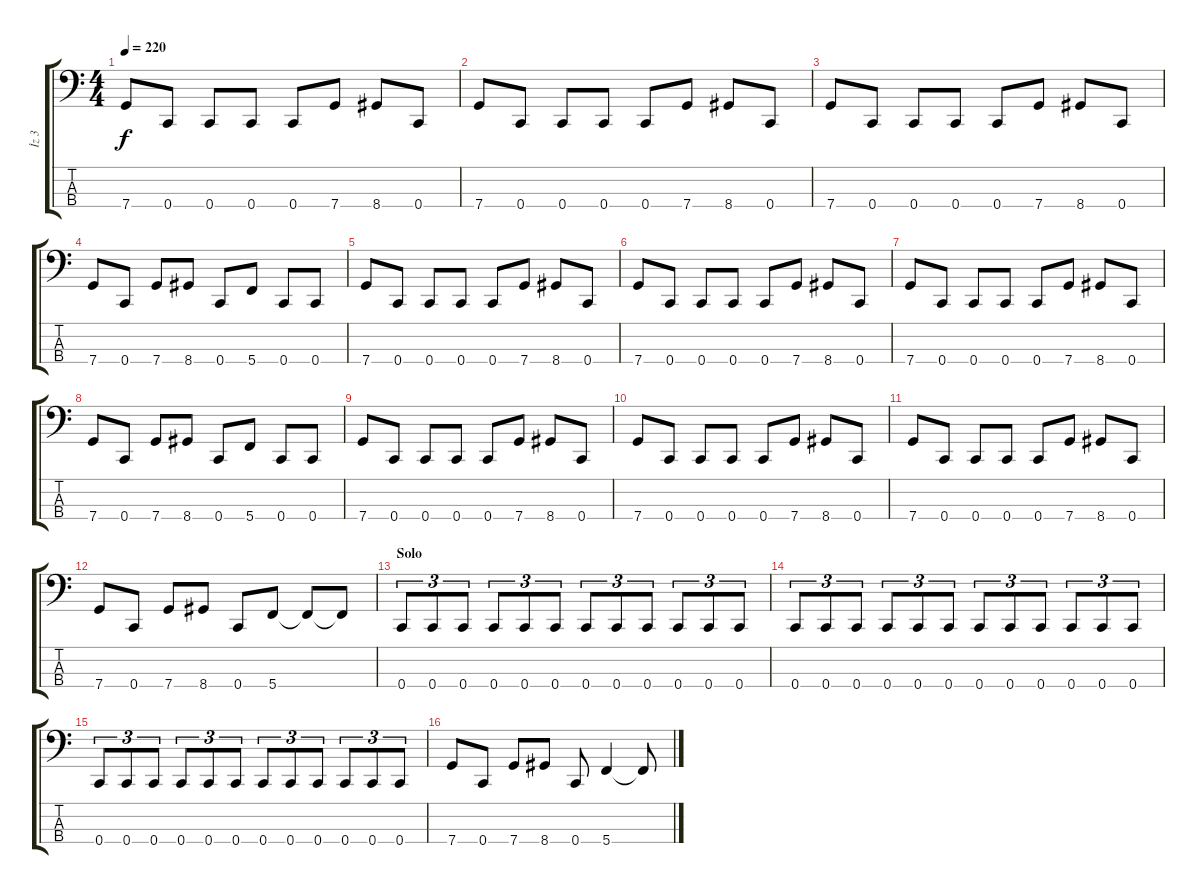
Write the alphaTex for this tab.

\track ("İz 3" "İz 3") {instrument electricbasspick}
\staff {score tabs}
\tuning (F2 C2 G1 C1) {hide}
\ts (4 4)
\tempo 220
\clef f4
\ks c
7.4.8{dy f} 0.4.8 0.4.8 0.4.8 0.4.8 7.4.8 8.4.8 0.4.8 |
7.4.8 0.4.8 0.4.8 0.4.8 0.4.8 7.4.8 8.4.8 0.4.8 |
7.4.8 0.4.8 0.4.8 0.4.8 0.4.8 7.4.8 8.4.8 0.4.8 |
7.4.8 0.4.8 7.4.8 8.4.8 0.4.8 5.4.8 0.4.8 0.4.8 |
7.4.8 0.4.8 0.4.8 0.4.8 0.4.8 7.4.8 8.4.8 0.4.8 |
7.4.8 0.4.8 0.4.8 0.4.8 0.4.8 7.4.8 8.4.8 0.4.8 |
7.4.8 0.4.8 0.4.8 0.4.8 0.4.8 7.4.8 8.4.8 0.4.8 |
7.4.8 0.4.8 7.4.8 8.4.8 0.4.8 5.4.8 0.4.8 0.4.8 |
7.4.8 0.4.8 0.4.8 0.4.8 0.4.8 7.4.8 8.4.8 0.4.8 |
7.4.8 0.4.8 0.4.8 0.4.8 0.4.8 7.4.8 8.4.8 0.4.8 |
7.4.8 0.4.8 0.4.8 0.4.8 0.4.8 7.4.8 8.4.8 0.4.8 |
7.4.8 0.4.8 7.4.8 8.4.8 0.4.8 5.4.8 5.4{t}.8 5.4{t}.8 |
\section ("" "Solo")
0.4.8{tu (3 2)} 0.4.8{tu (3 2)} 0.4.8{tu (3 2)} 0.4.8{tu (3 2)} 0.4.8{tu (3 2)} 0.4.8{tu (3 2)} 0.4.8{tu (3 2)} 0.4.8{tu (3 2)} 0.4.8{tu (3 2)} 0.4.8{tu (3 2)} 0.4.8{tu (3 2)} 0.4.8{tu (3 2)} |
0.4.8{tu (3 2)} 0.4.8{tu (3 2)} 0.4.8{tu (3 2)} 0.4.8{tu (3 2)} 0.4.8{tu (3 2)} 0.4.8{tu (3 2)} 0.4.8{tu (3 2)} 0.4.8{tu (3 2)} 0.4.8{tu (3 2)} 0.4.8{tu (3 2)} 0.4.8{tu (3 2)} 0.4.8{tu (3 2)} |
0.4.8{tu (3 2)} 0.4.8{tu (3 2)} 0.4.8{tu (3 2)} 0.4.8{tu (3 2)} 0.4.8{tu (3 2)} 0.4.8{tu (3 2)} 0.4.8{tu (3 2)} 0.4.8{tu (3 2)} 0.4.8{tu (3 2)} 0.4.8{tu (3 2)} 0.4.8{tu (3 2)} 0.4.8{tu (3 2)} |
7.4.8 0.4.8 7.4.8 8.4.8 0.4.8 5.4.4 5.4{t}.8
